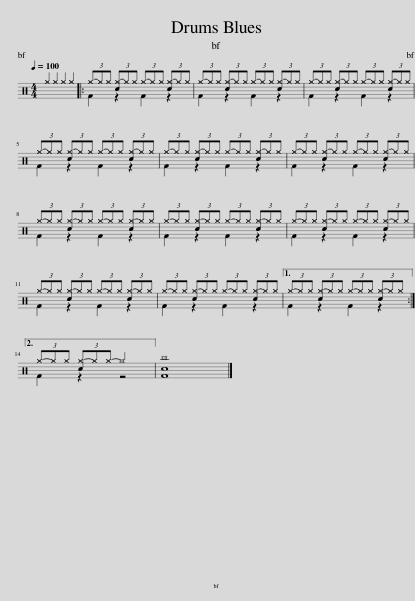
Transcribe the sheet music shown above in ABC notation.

X:1
%%score ( 1 2 )
L:1/8
Q:1/4=100
M:4/4
I:linebreak $
K:C
V:1 perc
K:none
V:2 perc
K:none
V:1
 ^g2 ^g2 ^g2 ^g2 |: (3^g-^g^g (3[c^g-]^g^g (3^g-^g^g (3[c^g-]^g^g | (3^g-^g^g (3[c^g-]^g^g (3^g-^g^g (3[c^g-]^g^g | (3^g-^g^g (3[c^g-]^g^g (3^g-^g^g (3[c^g-]^g^g |$ (3^g-^g^g (3[c^g-]^g^g (3^g-^g^g (3[c^g-]^g^g | %5
 (3^g-^g^g (3[c^g-]^g^g (3^g-^g^g (3[c^g-]^g^g | (3^g-^g^g (3[c^g-]^g^g (3^g-^g^g (3[c^g-]^g^g |$ (3^g-^g^g (3[c^g-]^g^g (3^g-^g^g (3[c^g-]^g^g | (3^g-^g^g (3[c^g-]^g^g (3^g-^g^g (3[c^g-]^g^g | (3^g-^g^g (3[c^g-]^g^g (3^g-^g^g (3[c^g-]^g^g |$ %10
 (3^g-^g^g (3[c^g-]^g^g (3^g-^g^g (3[c^g-]^g^g | (3^g-^g^g (3[c^g-]^g^g (3^g-^g^g (3[c^g-]^g^g |1 (3^g-^g^g (3[c^g-]^g^g (3^g-^g^g (3[c^g-]^g^g :|2$ (3^g-^g^g (3[c^g-]^g^g- ^g4 || [Fc^b]8 |] %15
V:2
 x8 |: F2 z2 F2 z2 | F2 z2 F2 z2 | F2 z2 F2 z2 |$ F2 z2 F2 z2 | %5
 F2 z2 F2 z2 | F2 z2 F2 z2 |$ F2 z2 F2 z2 | F2 z2 F2 z2 | F2 z2 F2 z2 |$ %10
 F2 z2 F2 z2 | F2 z2 F2 z2 |1 F2 z2 F2 z2 :|2$ F2 z2 z4 || x8 |] %15
